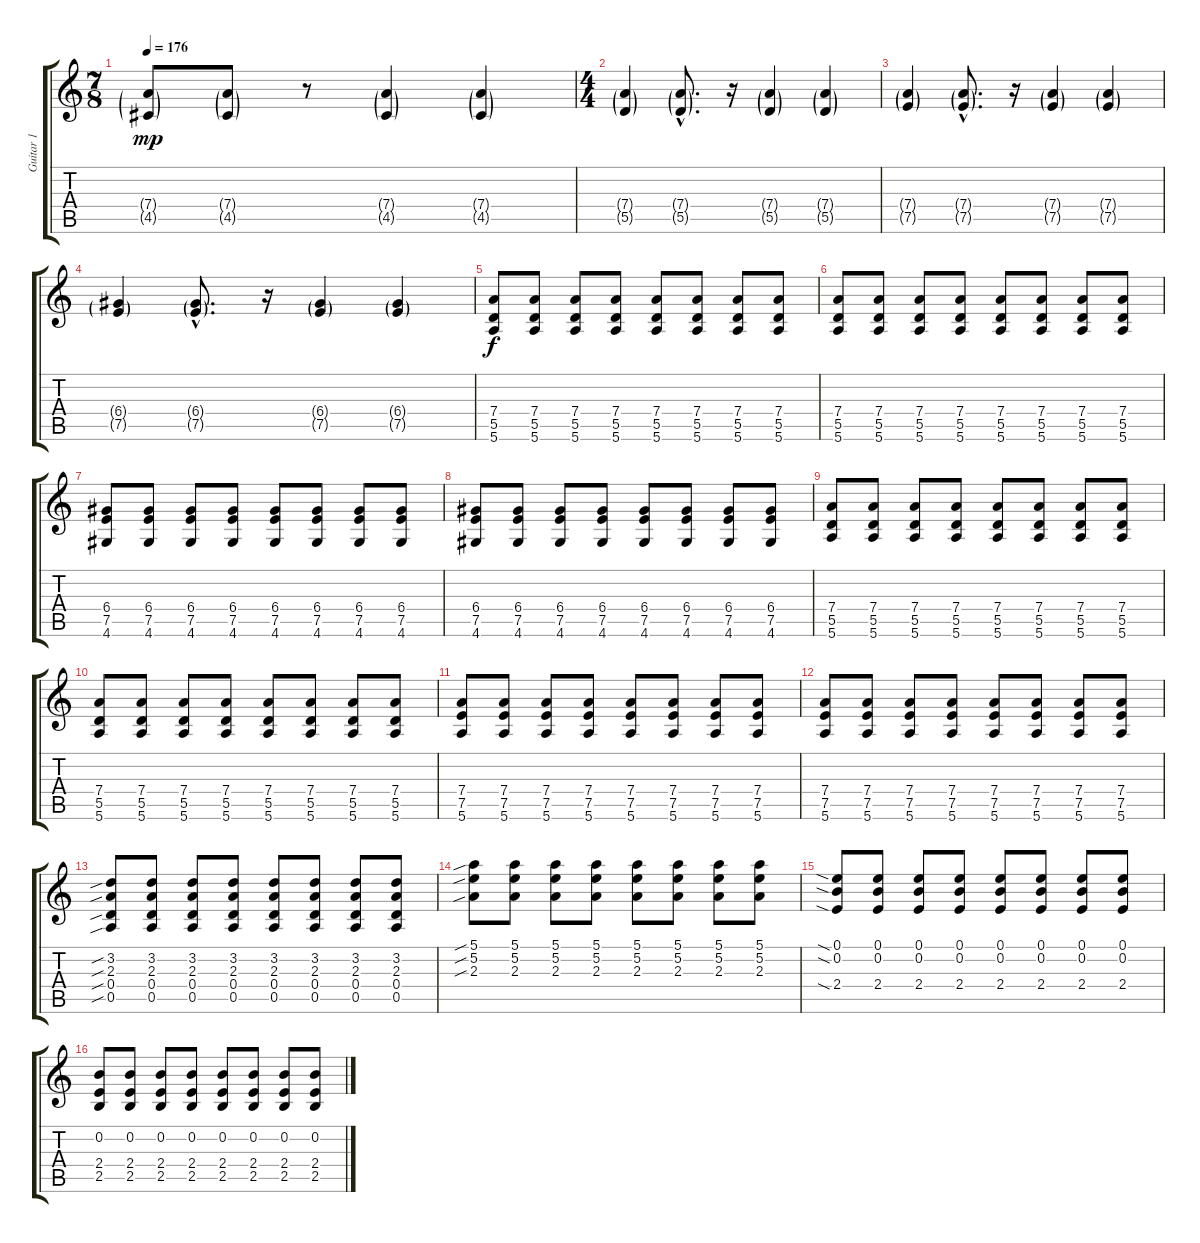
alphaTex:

\track ("Guitar 1" "Guitar 1") {instrument distortionguitar}
\staff {score tabs}
\tuning (E4 B3 G3 D3 A2 E2) {hide}
\ts (7 8)
\tempo 176
\clef g2
\ks c
(7.4{g} 4.5{g}).8{dy mp volume 16} (7.4{g} 4.5{g}).8 r.8 (7.4{g} 4.5{g}).4 (7.4{g} 4.5{g}).4 |
\ts (4 4)
(7.4{g} 5.5{g}).4 (7.4{g hac} 5.5{g hac}).8{d} r.16 (7.4{g} 5.5{g}).4 (7.4{g} 5.5{g}).4 |
(7.4{g} 7.5{g}).4 (7.4{g hac} 7.5{g hac}).8{d} r.16 (7.4{g} 7.5{g}).4 (7.4{g} 7.5{g}).4 |
(6.4{g} 7.5{g}).4 (6.4{g hac} 7.5{g hac}).8{d} r.16 (6.4{g} 7.5{g}).4 (6.4{g} 7.5{g}).4 |
(7.4 5.5 5.6).8{dy f volume 12} (7.4 5.5 5.6).8 (7.4 5.5 5.6).8 (7.4 5.5 5.6).8 (7.4 5.5 5.6).8 (7.4 5.5 5.6).8 (7.4 5.5 5.6).8 (7.4 5.5 5.6).8 |
(7.4 5.5 5.6).8 (7.4 5.5 5.6).8 (7.4 5.5 5.6).8 (7.4 5.5 5.6).8 (7.4 5.5 5.6).8 (7.4 5.5 5.6).8 (7.4 5.5 5.6).8 (7.4 5.5 5.6).8 |
(6.4 7.5 4.6).8 (6.4 7.5 4.6).8 (6.4 7.5 4.6).8 (6.4 7.5 4.6).8 (6.4 7.5 4.6).8 (6.4 7.5 4.6).8 (6.4 7.5 4.6).8 (6.4 7.5 4.6).8 |
(6.4 7.5 4.6).8 (6.4 7.5 4.6).8 (6.4 7.5 4.6).8 (6.4 7.5 4.6).8 (6.4 7.5 4.6).8 (6.4 7.5 4.6).8 (6.4 7.5 4.6).8 (6.4 7.5 4.6).8 |
(7.4 5.5 5.6).8 (7.4 5.5 5.6).8 (7.4 5.5 5.6).8 (7.4 5.5 5.6).8 (7.4 5.5 5.6).8 (7.4 5.5 5.6).8 (7.4 5.5 5.6).8 (7.4 5.5 5.6).8 |
(7.4 5.5 5.6).8 (7.4 5.5 5.6).8 (7.4 5.5 5.6).8 (7.4 5.5 5.6).8 (7.4 5.5 5.6).8 (7.4 5.5 5.6).8 (7.4 5.5 5.6).8 (7.4 5.5 5.6).8 |
(7.4 7.5 5.6).8 (7.4 7.5 5.6).8 (7.4 7.5 5.6).8 (7.4 7.5 5.6).8 (7.4 7.5 5.6).8 (7.4 7.5 5.6).8 (7.4 7.5 5.6).8 (7.4 7.5 5.6).8 |
(7.4 7.5 5.6).8 (7.4 7.5 5.6).8 (7.4 7.5 5.6).8 (7.4 7.5 5.6).8 (7.4 7.5 5.6).8 (7.4 7.5 5.6).8 (7.4 7.5 5.6).8 (7.4 7.5 5.6).8 |
(3.2{sib} 2.3{sib} 0.4{sib} 0.5{sib}).8 (3.2 2.3 0.4 0.5).8 (3.2 2.3 0.4 0.5).8 (3.2 2.3 0.4 0.5).8 (3.2 2.3 0.4 0.5).8 (3.2 2.3 0.4 0.5).8 (3.2 2.3 0.4 0.5).8 (3.2 2.3 0.4 0.5).8 |
(5.1{sib} 5.2{sib} 2.3{sib}).8 (5.1 5.2 2.3).8 (5.1 5.2 2.3).8 (5.1 5.2 2.3).8 (5.1 5.2 2.3).8 (5.1 5.2 2.3).8 (5.1 5.2 2.3).8 (5.1 5.2 2.3).8 |
(0.1{sia} 0.2{sia} 2.4{sia}).8 (0.1 0.2 2.4).8 (0.1 0.2 2.4).8 (0.1 0.2 2.4).8 (0.1 0.2 2.4).8 (0.1 0.2 2.4).8 (0.1 0.2 2.4).8 (0.1 0.2 2.4).8 |
(0.2 2.4 2.5).8 (0.2 2.4 2.5).8 (0.2 2.4 2.5).8 (0.2 2.4 2.5).8 (0.2 2.4 2.5).8 (0.2 2.4 2.5).8 (0.2 2.4 2.5).8 (0.2 2.4 2.5).8
